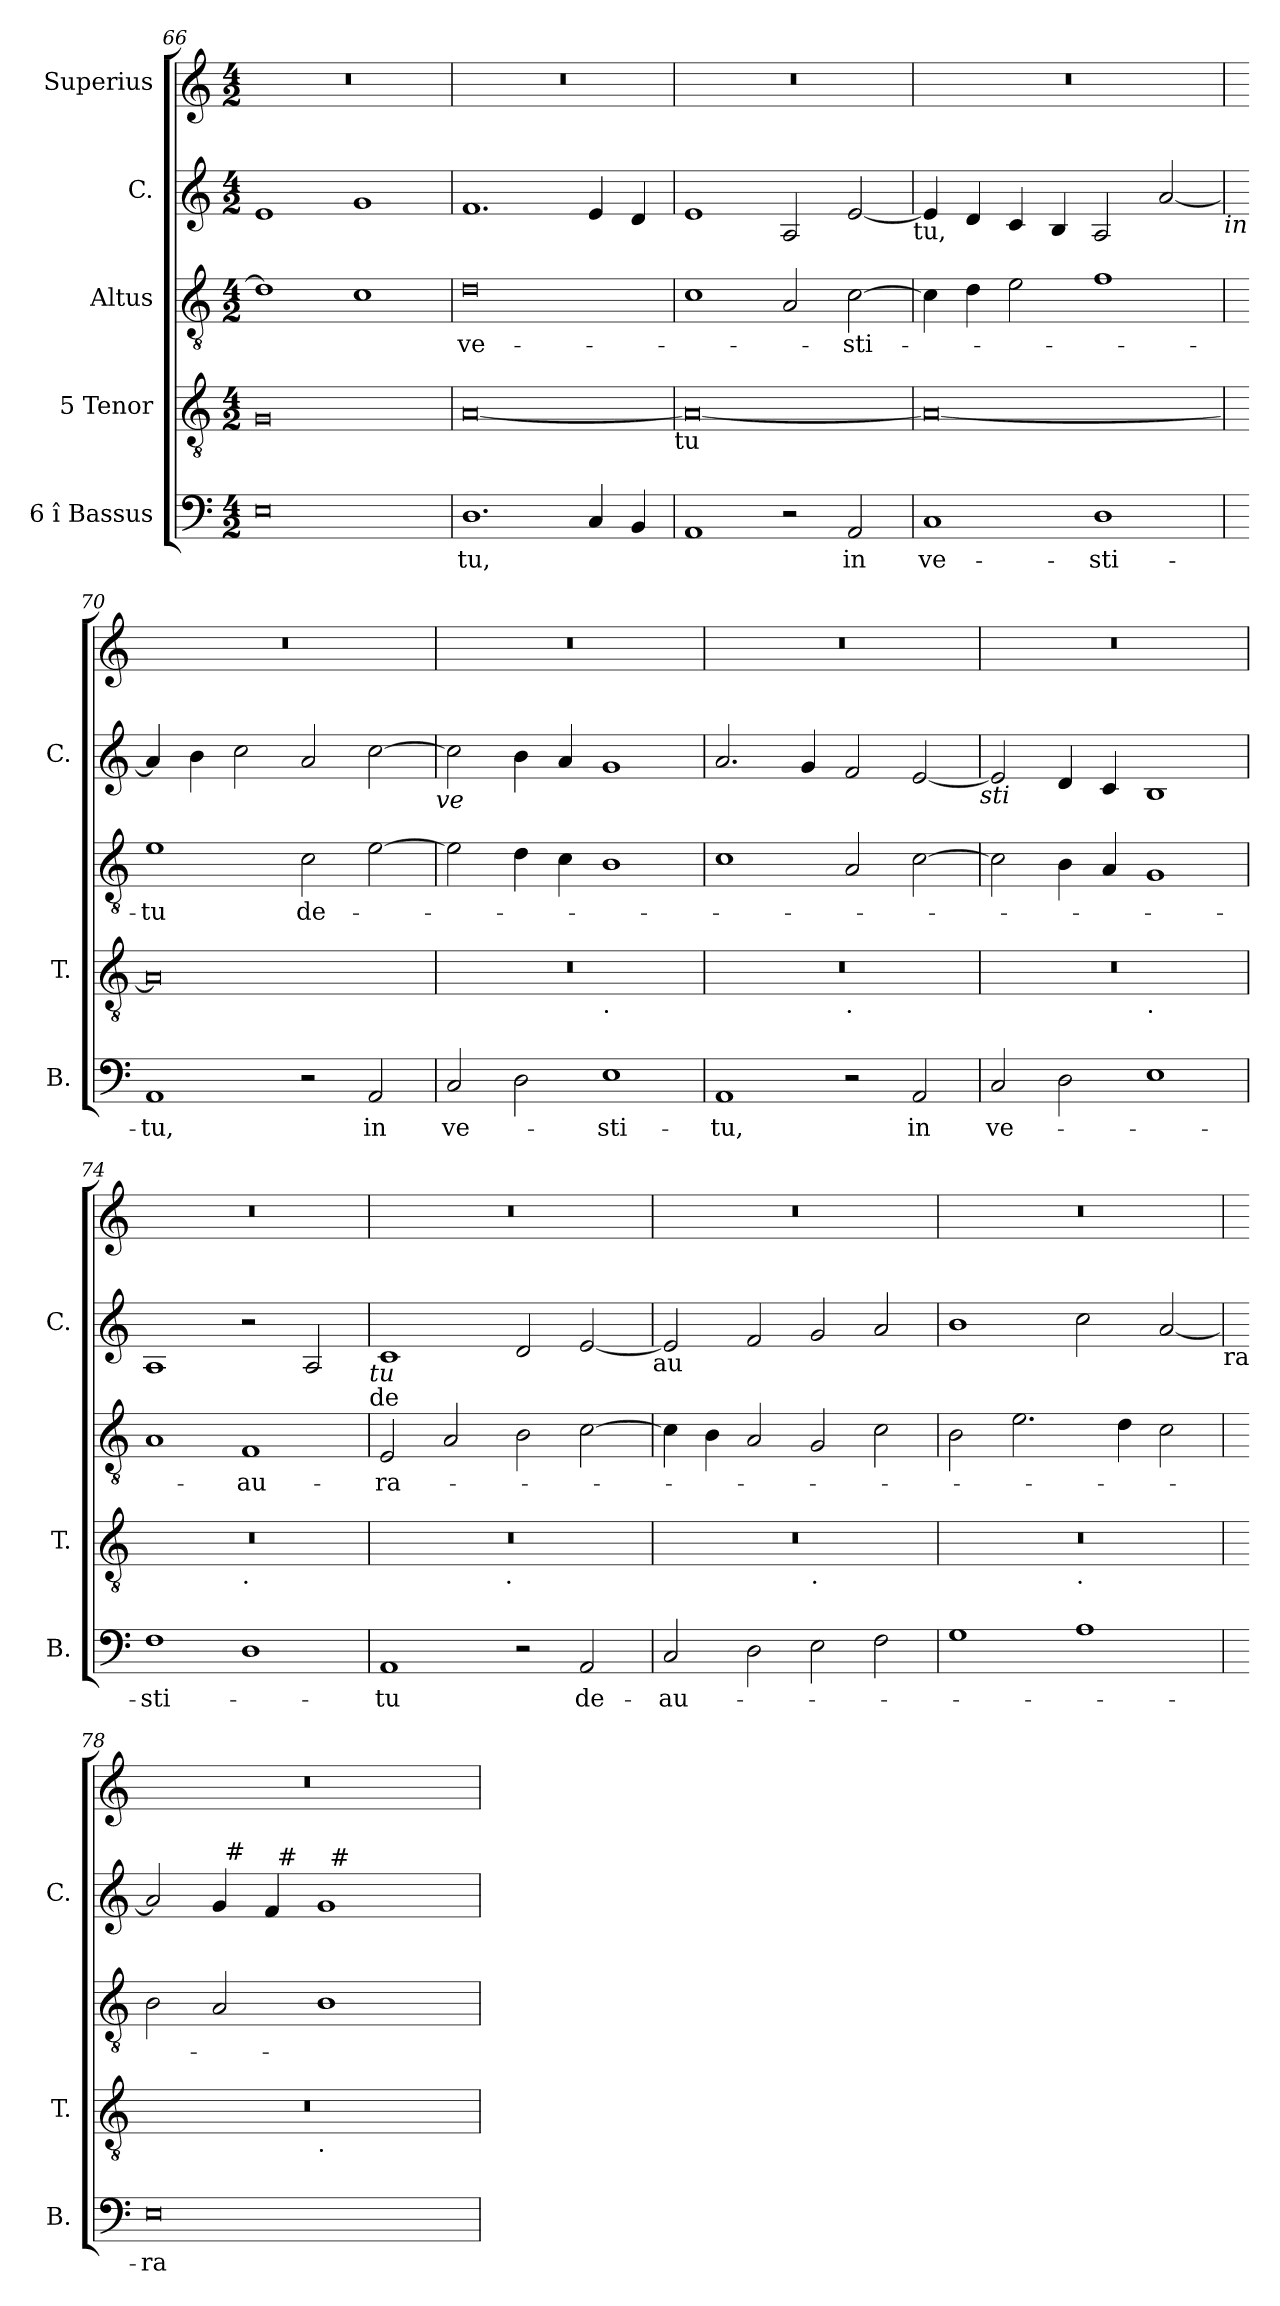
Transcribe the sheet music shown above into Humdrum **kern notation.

**kern	**text	**kern	**kern	**text	**kern	**kern
*part5	*part5	*part4	*part3	*part3	*part2	*part1
*staff5	*staff5	*staff4	*staff3	*staff3	*staff2	*staff1
*I"6 î Bassus	*	*I"5 Tenor	*I"Altus	*	*I"C.	*I"Superius
*I'B.	*	*I'T.	*	*	*I'C.	*
*clefF4	*	*clefGv2	*clefGv2	*	*clefG2	*clefG2
*k[]	*	*k[]	*k[]	*	*k[]	*k[]
*C:	*	*C:	*C:	*	*C:	*C:
*M4/2	*	*M4/2	*M4/2	*	*M4/2	*M4/2
=66	=66	=66	=66	=66	=66	=66
0E	.	0G	1d]	.	1e	0r
.	.	.	1c	.	1g	.
=67	=67	=67	=67	=67	=67	=67
!	!LO:LY:b	!	!	!LO:LY:b	!	!
1.D	-tu,	[<0A	0d	ve-	1.f	0r
4C/	.	.	.	.	4e/	.
4BB/	.	.	.	.	4d/	.
!	!	!LO:TX:b:t=tu	!	!	!	!
=68	=68	=68	=68	=68	=68	=68
1AA	.	0A_	1c	.	1e	0r
2r	.	.	2A/	.	2A/	.
!	!LO:LY:b	!	!	!LO:LY:b	!	!
2AA/	in	.	[>2c\	-sti-	[<2e/	.
!	!	!	!	!	!LO:TX:b:t=tu,	!
=69	=69	=69	=69	=69	=69	=69
!	!LO:LY:b	!	!	!	!	!
1C	ve-	0A_	4c\]	.	4e/]	0r
.	.	.	4d\	.	4d/	.
.	.	.	2e\	.	4c/	.
.	.	.	.	.	4B/	.
!	!LO:LY:b	!	!	!	!	!
1D	-sti-	.	1f	.	2A/	.
.	.	.	.	.	[<2a/	.
!	!	!	!	!	!LO:TX:b:i:t=in	!
!!LO:LB:g=z
=70	=70	=70	=70	=70	=70	=70
!	!LO:LY:b	!	!	!LO:LY:b	!	!
1AA	-tu,	0A]	1e	-tu	4a/]	0r
.	.	.	.	.	4b\	.
.	.	.	.	.	2cc\	.
!	!	!	!	!LO:LY:b	!	!
2r	.	.	2c\	de-	2a/	.
!	!LO:LY:b	!	!	!	!	!
2AA/	in	.	[>2e\	.	[>2cc\	.
!	!	!	!	!	!LO:TX:b:i:t=ve	!
=71	=71	=71	=71	=71	=71	=71
!	!LO:LY:b	!	!	!	!	!
*	*	*^	*	*	*	*
2C/	ve-	0r	1ryy	2e\]	.	2cc\]	0r
2D\	.	.	.	4d\	.	4b\	.
.	.	.	.	4c\	.	4a/	.
!	!	!	!LO:TX:b:t=.	!	!	!	!
!	!LO:LY:b	!	!	!	!	!	!
1E	-sti-	.	1ryy	1B	.	1g	.
=72	=72	=72	=72	=72	=72	=72	=72
!	!LO:LY:b	!	!	!	!	!	!
1AA	-tu,	0r	1ryy	1c	.	2.a/	0r
.	.	.	.	.	.	4g/	.
!	!	!	!LO:TX:b:t=.	!	!	!	!
2r	.	.	1ryy	2A/	.	2f/	.
!	!LO:LY:b	!	!	!	!	!	!
2AA/	in	.	.	[>2c\	.	[<2e/	.
!	!	!	!	!	!	!LO:TX:b:i:t=sti	!
=73	=73	=73	=73	=73	=73	=73	=73
!	!LO:LY:b	!	!	!	!	!	!
2C/	ve-	0r	1ryy	2c\]	.	2e/]	0r
2D\	.	.	.	4B\	.	4d/	.
.	.	.	.	4A/	.	4c/	.
!	!	!	!LO:TX:b:t=.	!	!	!	!
1E	.	.	1ryy	1G	.	1B	.
=74	=74	=74	=74	=74	=74	=74	=74
!	!LO:LY:b	!	!	!	!	!	!
1F	-sti-	0r	1ryy	1A	.	1A	0r
!	!	!	!LO:TX:b:t=.	!	!	!	!
!	!	!	!	!	!LO:LY:b	!	!
1D	.	.	1ryy	1F	-au-	2r	.
.	.	.	.	.	.	2A/	.
!	!	!	!	!	!	!LO:TX:b:i:t=tu	!
!	!	!	!	!	!	!LO:TX:b:t=de	!
=75	=75	=75	=75	=75	=75	=75	=75
!	!LO:LY:b	!	!	!	!LO:LY:b	!	!
1AA	-tu	0r	2ryy	2E/	-ra-	1c	0r
.	.	.	4...ryy	2A/	.	.	.
!	!	!	!LO:TX:b:t=.	!	!	!	!
.	.	.	1ryy	.	.	.	.
2r	.	.	.	2B\	.	2d/	.
!	!LO:LY:b	!	!	!	!	!	!
2AA/	de-	.	.	[<2c\	.	[<2e/	.
.	.	.	32ryy	.	.	.	.
!	!	!	!	!	!	!LO:TX:b:t=au	!
!!LO:LB:g=z
=76	=76	=76	=76	=76	=76	=76	=76
!	!LO:LY:b	!	!	!	!	!	!
2C/	-au-	0r	1ryy	4c\]	.	2e/]	0r
.	.	.	.	4B\	.	.	.
2D\	.	.	.	2A/	.	2f/	.
!	!	!	!LO:TX:b:t=.	!	!	!	!
2E\	.	.	1ryy	2G/	.	2g/	.
2F\	.	.	.	2c\	.	2a/	.
=77	=77	=77	=77	=77	=77	=77	=77
1G	.	0r	1ryy	2B\	.	1b	0r
.	.	.	.	2.e\	.	.	.
!	!	!	!LO:TX:b:t=.	!	!	!	!
1A	.	.	1ryy	.	.	2cc\	.
.	.	.	.	4d\	.	.	.
.	.	.	.	2c\	.	[<2a/	.
!	!	!	!	!	!	!LO:TX:b:t=ra	!
=78	=78	=78	=78	=78	=78	=78	=78
!	!LO:LY:b	!	!	!	!	!	!
*	*	*	*	*	*	*^	*
*	*	*	*	*	*	*	*^	*
*	*	*	*	*	*	*	*	*^	*
0E	-ra-	0r	1ryy	2B\	.	2a/]	2ryy	2ryy	1ryy	0r
.	.	.	.	2A/	.	4g/	32ryy	4ryy	.	.
!	!	!	!	!	!	!	!LO:TX:a:t=#	!	!	!
.	.	.	.	.	.	.	1ryy	.	.	.
.	.	.	.	.	.	4f/	.	32ryy	.	.
!	!	!	!	!	!	!	!	!LO:TX:a:t=#	!	!
.	.	.	.	.	.	.	.	1ryy	.	.
!	!	!	!LO:TX:b:t=.	!	!	!	!	!	!	!
.	.	.	1ryy	1B	.	1g	.	.	32ryy	.
!	!	!	!	!	!	!	!	!	!LO:TX:a:t=#	!
.	.	.	.	.	.	.	.	.	2ryy	.
.	.	.	.	.	.	.	4...ryy	.	4...ryy	.
.	.	.	.	.	.	.	.	8..ryy	.	.
*	*	*v	*v	*	*	*v	*v	*v	*v	*
=	=	=	=	=	=	=
*-	*-	*-	*-	*-	*-	*-
